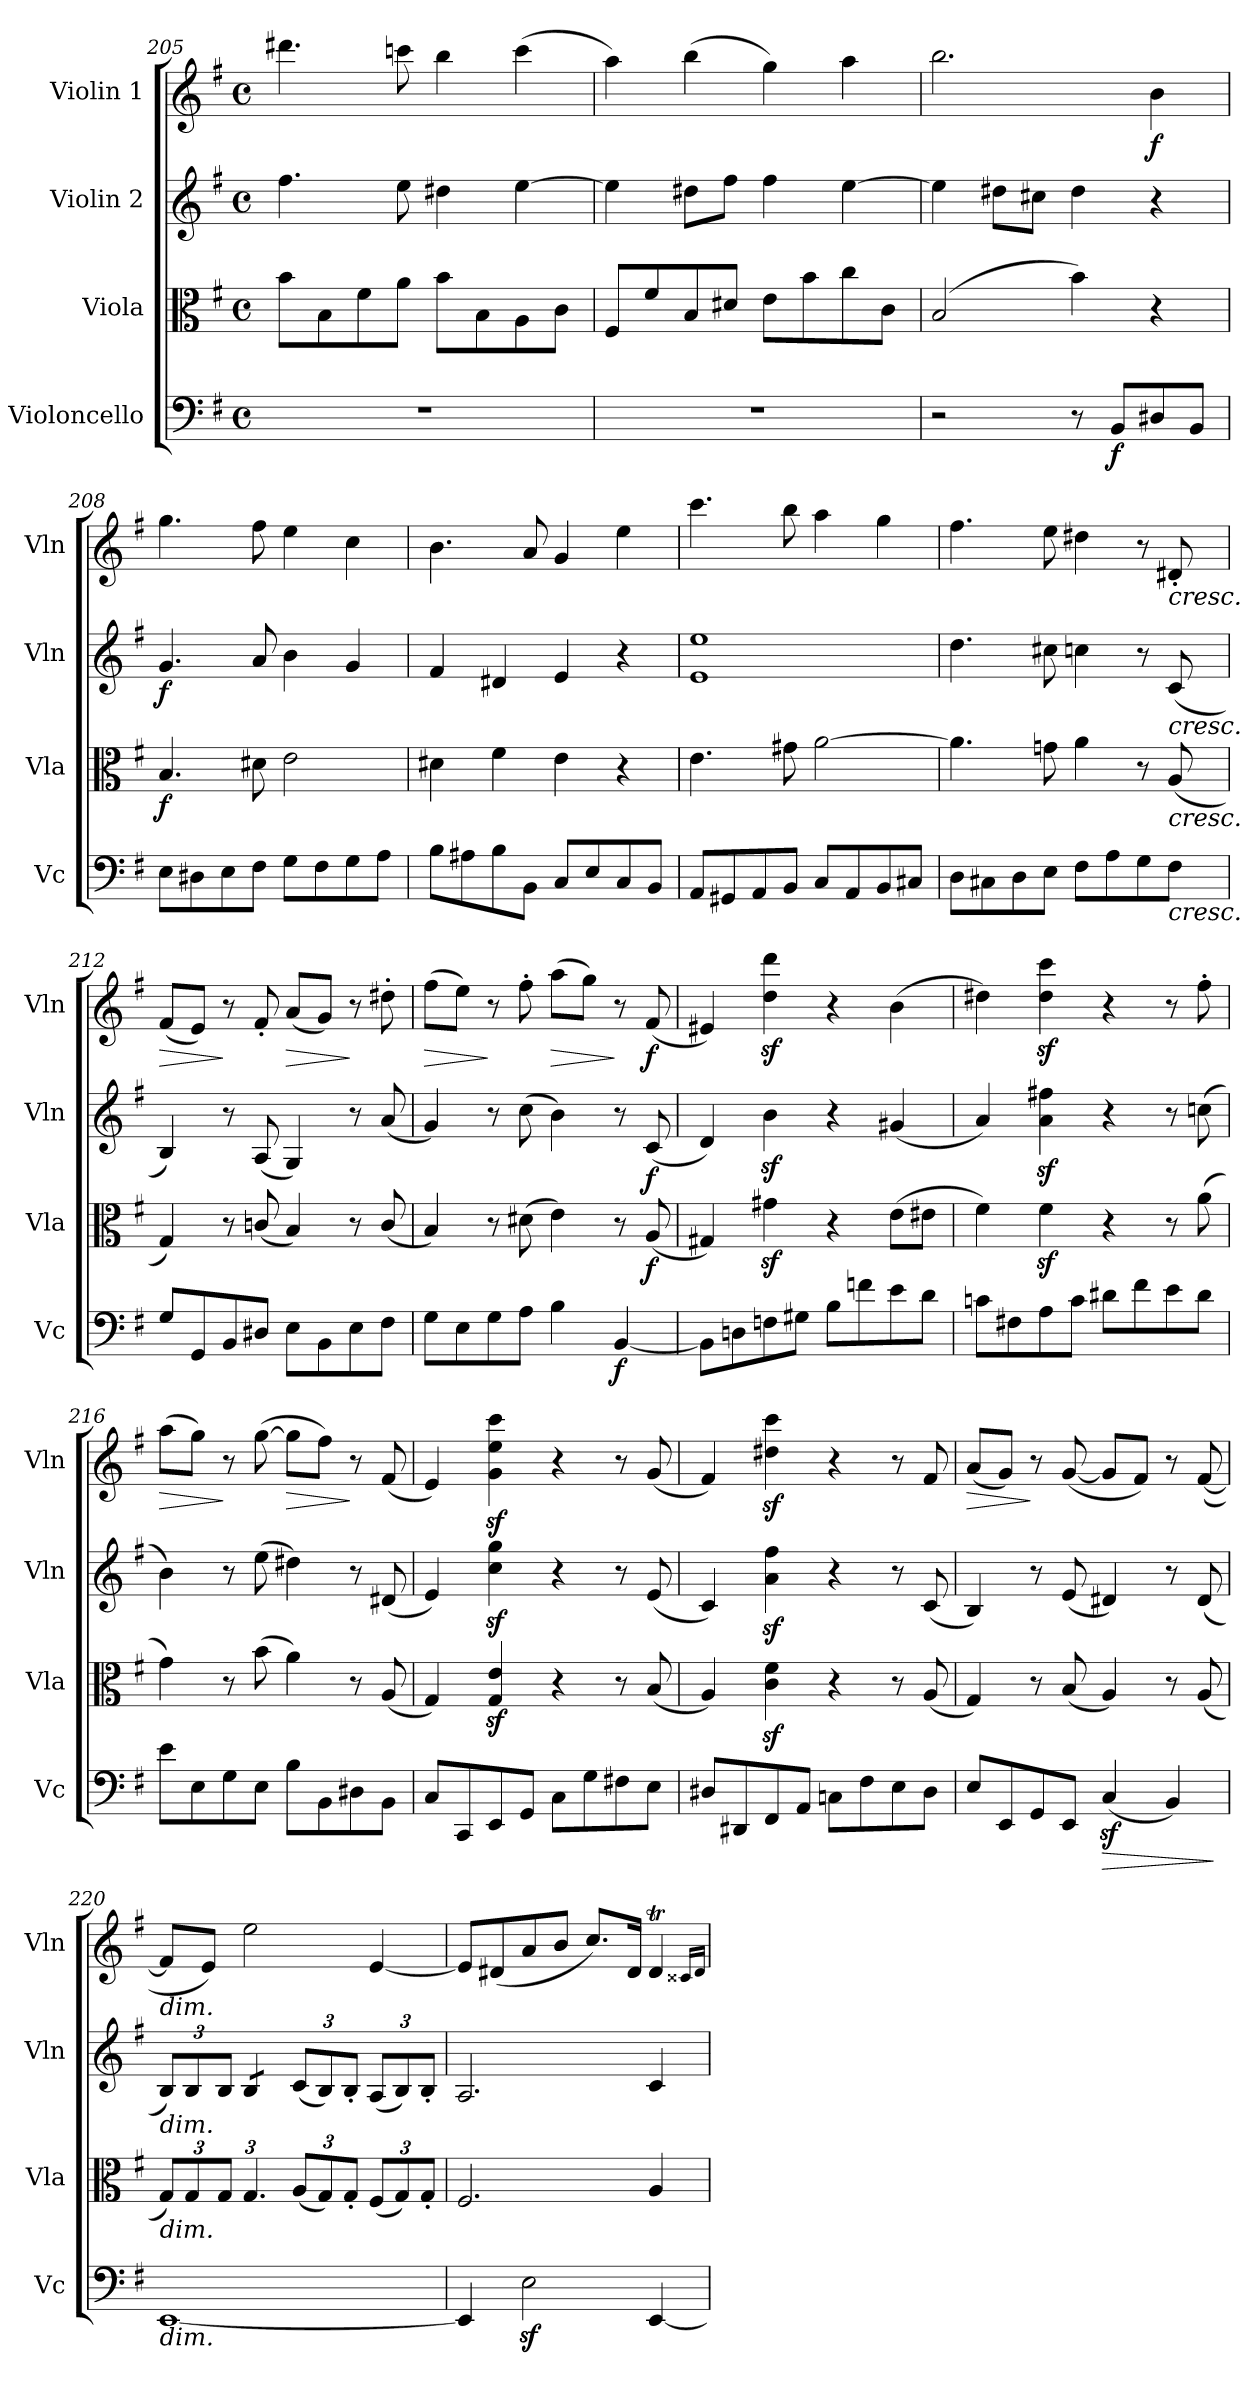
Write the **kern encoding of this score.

**kern	**dynam	**kern	**dynam	**kern	**dynam	**kern	**dynam
*part4	*part4	*part3	*part3	*part2	*part2	*part1	*part1
*staff4	*staff4	*staff3	*staff3	*staff2	*staff2	*staff1	*staff1
*I"Violoncello	*	*I"Viola	*	*I"Violin 2	*	*I"Violin 1	*
*I'Vc	*	*I'Vla	*	*I'Vln	*	*I'Vln	*
*clefF4	*	*clefC3	*	*clefG2	*	*clefG2	*
*k[f#]	*	*k[f#]	*	*k[f#]	*	*k[f#]	*
*M4/4	*	*M4/4	*	*M4/4	*	*M4/4	*
*met(c)	*	*met(c)	*	*met(c)	*	*met(c)	*
=205	=205	=205	=205	=205	=205	=205	=205
1r	.	8b\L	.	4.ff#\	.	4.ddd#X\	.
.	.	8B\	.	.	.	.	.
.	.	8f#\	.	.	.	.	.
.	.	8a\J	.	8ee\	.	8cccn\	.
.	.	8b\L	.	4dd#X\	.	4bb\	.
.	.	8B\	.	.	.	.	.
.	.	8A\	.	[4ee\	.	(4ccc\	.
.	.	8c\J	.	.	.	.	.
=206	=206	=206	=206	=206	=206	=206	=206
1r	.	8F#/L	.	4ee\]	.	4aa\)	.
.	.	8f#/	.	.	.	.	.
.	.	8B/	.	8dd#X\L	.	(4bb\	.
.	.	8d#X/J	.	8ff#\J	.	.	.
.	.	8e\L	.	4ff#\	.	4gg\)	.
.	.	8b\	.	.	.	.	.
.	.	8cc\	.	[4ee\	.	4aa\	.
.	.	8c\J	.	.	.	.	.
=207	=207	=207	=207	=207	=207	=207	=207
2r	.	(2B/	.	4ee\]	.	2.bb\	.
.	.	.	.	8dd#X\L	.	.	.
.	.	.	.	8cc#X\J	.	.	.
8r	.	4b\)	.	4dd#\	.	.	.
!	!LO:DY:b	!	!	!	!	!	!
8BB/L	f	.	.	.	.	.	.
!	!	!	!	!	!	!	!LO:DY:b
8D#X/	.	4r	.	4r	.	4b\	f
8BB/J	.	.	.	.	.	.	.
!!LO:PB:g=z
=208	=208	=208	=208	=208	=208	=208	=208
!	!	!	!LO:DY:b	!	!LO:DY:b	!	!
8E\L	.	4.B/	f	4.g/	f	4.gg\	.
8D#X\	.	.	.	.	.	.	.
8E\	.	.	.	.	.	.	.
8F#\J	.	8d#X\	.	8a/	.	8ff#\	.
8G\L	.	2e\	.	4b\	.	4ee\	.
8F#\	.	.	.	.	.	.	.
8G\	.	.	.	4g/	.	4cc\	.
8A\J	.	.	.	.	.	.	.
!!LO:LB:g=z
=209	=209	=209	=209	=209	=209	=209	=209
8B\L	.	4d#X\	.	4f#/	.	4.b\	.
8A#X\	.	.	.	.	.	.	.
8B\	.	4f#\	.	4d#X/	.	.	.
8BB\J	.	.	.	.	.	8a/	.
8C/L	.	4e\	.	4e/	.	4g/	.
8E/	.	.	.	.	.	.	.
8C/	.	4r	.	4r	.	4ee\	.
8BB/J	.	.	.	.	.	.	.
=210	=210	=210	=210	=210	=210	=210	=210
8AA/L	.	4.e\	.	1e 1ee	.	4.ccc\	.
8GG#X/	.	.	.	.	.	.	.
8AA/	.	.	.	.	.	.	.
8BB/J	.	8g#X\	.	.	.	8bb\	.
8C/L	.	[2a\	.	.	.	4aa\	.
8AA/	.	.	.	.	.	.	.
8BB/	.	.	.	.	.	4gg\	.
8C#X/J	.	.	.	.	.	.	.
=211	=211	=211	=211	=211	=211	=211	=211
8D\L	.	4.a\]	.	4.dd\	.	4.ff#\	.
8C#X\	.	.	.	.	.	.	.
8D\	.	.	.	.	.	.	.
8E\J	.	8gn\	.	8cc#X\	.	8ee\	.
8F#\L	.	4a\	.	4ccn\	.	4dd#X\	.
8A\	.	.	.	.	.	.	.
8G\	.	8r	.	8r	.	8r	.
!	!	!	!	!	!	!LO:TX:b:i:t=cresc.	!
!	!	!	!	!LO:TX:b:i:t=cresc.	!	!	!
!	!	!LO:TX:b:i:t=cresc.	!	!	!	!	!
!LO:TX:b:i:t=cresc.	!	!	!	!	!	!	!
8F#\J	.	(8A/	.	(8c/	.	8d#X'/	.
=212	=212	=212	=212	=212	=212	=212	=212
!	!	!	!	!	!	!	!LO:HP:b
8G/L	.	4G/)	.	4B/)	.	(8f#/L	>
8GG/	.	.	.	.	.	8e/J)	.
8BB/	.	8r	.	8r	.	8r	]
8D#X/J	.	(8cn/	.	(8A/	.	8f#'/	.
!	!	!	!	!	!	!	!LO:HP:b
8E\L	.	4B/)	.	4G/)	.	(8a/L	>
8BB\	.	.	.	.	.	8g/J)	.
8E\	.	8r	.	8r	.	8r	]
8F#\J	.	(8c/	.	(8a/	.	8dd#X'\	.
=213	=213	=213	=213	=213	=213	=213	=213
!	!	!	!	!	!	!	!LO:HP:b
8G\L	.	4B/)	.	4g/)	.	(8ff#\L	>
8E\	.	.	.	.	.	8ee\J)	.
8G\	.	8r	.	8r	.	8r	]
8A\J	.	(8d#X\	.	(8cc\	.	8ff#'\	.
!	!	!	!	!	!	!	!LO:HP:b
4B\	.	4e\)	.	4b\)	.	(8aa\L	>
.	.	.	.	.	.	8gg\J)	.
!	!LO:DY:b	!	!	!	!	!	!
[4BB/	f	8r	.	8r	.	8r	]
!	!	!	!LO:DY:b	!	!LO:DY:b	!	!LO:DY:b
.	.	(8A/	f	(8c/	f	(8f#/	f
!!LO:LB:g=z
=214	=214	=214	=214	=214	=214	=214	=214
8BB\L]	.	4G#X/)	.	4d/)	.	4e#X/)	.
8Dn\	.	.	.	.	.	.	.
8Fn\	.	4g#Xz<\	.	4bz<\	.	4dd\z< 4ddd\z<	.
8G#X\J	.	.	.	.	.	.	.
8B\L	.	4r	.	4r	.	4r	.
8fn\	.	.	.	.	.	.	.
8e\	.	(8e\L	.	(4g#X/	.	(4b\	.
8d\J	.	8e#X\J	.	.	.	.	.
!!LO:LB:g=z
=215	=215	=215	=215	=215	=215	=215	=215
8cn\L	.	4f#\)	.	4a/)	.	4dd#X\)	.
8F#X\	.	.	.	.	.	.	.
8A\	.	4f#z<\	.	4a\z< 4ff#X\z<	.	4dd#\z< 4ccc\z<	.
8c\J	.	.	.	.	.	.	.
8d#X\L	.	4r	.	4r	.	4r	.
8f#\	.	.	.	.	.	.	.
8e\	.	8r	.	8r	.	8r	.
8d#\J	.	(8a\	.	(8ccn\	.	8ff#'\	.
=216	=216	=216	=216	=216	=216	=216	=216
!	!	!	!	!	!	!	!LO:HP:b
8e\L	.	4g\)	.	4b\)	.	(8aa\L	>
8E\	.	.	.	.	.	8gg\J)	.
8G\	.	8r	.	8r	.	8r	]
8E\J	.	(8b\	.	(8ee\	.	([8gg\	.
!	!	!	!	!	!	!	!LO:HP:b
8B\L	.	4a\)	.	4dd#X\)	.	8gg\L]	>
8BB\	.	.	.	.	.	8ff#\J)	.
8D#X\	.	8r	.	8r	.	8r	]
8BB\J	.	(8A/	.	(8d#X/	.	(8f#/	.
=217	=217	=217	=217	=217	=217	=217	=217
8C/L	.	4G/)	.	4e/)	.	4e/)	.
8CC/	.	.	.	.	.	.	.
8EE/	.	4G/z< 4e/z<	.	4cc\z< 4gg\z<	.	4g\z< 4ee\z< 4ccc\z<	.
8GG/J	.	.	.	.	.	.	.
8C\L	.	4r	.	4r	.	4r	.
8G\	.	.	.	.	.	.	.
8F#X\	.	8r	.	8r	.	8r	.
8E\J	.	(8B/	.	(8e/	.	(8g/	.
=218	=218	=218	=218	=218	=218	=218	=218
8D#X/L	.	4A/)	.	4c/)	.	4f#/)	.
8DD#X/	.	.	.	.	.	.	.
8FF#/	.	4c\z< 4f#\z<	.	4a\z< 4ff#\z<	.	4dd#X\z< 4ccc\z<	.
8AA/J	.	.	.	.	.	.	.
8Cn\L	.	4r	.	4r	.	4r	.
8F#\	.	.	.	.	.	.	.
8E\	.	8r	.	8r	.	8r	.
8D#\J	.	(8A/	.	(8c/	.	8f#/	.
=219	=219	=219	=219	=219	=219	=219	=219
!	!	!	!	!	!	!	!LO:HP:b
8E/L	.	4G/)	.	4B/)	.	(8a/L	>
8EE/	.	.	.	.	.	8g/J)	.
8GG/	.	8r	.	8r	.	8r	]
8EE/J	.	(8B/	.	(8e/	.	([8g/	.
!	!LO:HP:b	!	!	!	!	!	!
(4Cz</	>	4A/)	.	4d#X/)	.	8g/L]	.
.	.	.	.	.	.	8f#/J)	.
4BB/)	.	8r	.	8r	.	8r	.
.	.	(8A/	.	(8d#/	.	([8f#/	.
.	]	.	.	.	.	.	.
!!LO:LB:g=z
=220	=220	=220	=220	=220	=220	=220	=220
*	*	*Xbrackettup	*	*Xbrackettup	*	*	*
!	!	!	!	!	!	!LO:TX:b:i:t=dim.	!
!	!	!	!	!LO:TX:b:i:t=dim.	!	!	!
!	!	!LO:TX:b:i:t=dim.	!	!	!	!	!
!LO:TX:b:i:t=dim.	!	!	!	!	!	!	!
[1EE	.	12G/L)	.	12B/L)	.	8f#/L]	.
.	.	12G/	.	12B/	.	.	.
.	.	.	.	.	.	8e/J)	.
.	.	12G/J	.	12B/J	.	.	.
*	*	*	*	*tremolo	*	*	*
.	.	6.G/	.	12B/L	.	2ee\	.
.	.	.	.	12B/	.	.	.
.	.	.	.	12B/J	.	.	.
*	*	*	*	*Xtremolo	*	*	*
.	.	(12A/L	.	(12c/L	.	.	.
.	.	12G/)	.	12B/)	.	.	.
.	.	12G'/J	.	12B'/J	.	.	.
.	.	(12F#/L	.	(12A/L	.	[4e/	.
.	.	12G/)	.	12B/)	.	.	.
.	.	12G'/J	.	12B'/J	.	.	.
=221	=221	=221	=221	=221	=221	=221	=221
4EE/]	.	2.F#/	.	2.A/	.	8e/L]	.
.	.	.	.	.	.	(8d#X/	.
2Ez<\	.	.	.	.	.	8a/	.
.	.	.	.	.	.	8b/J	.
.	.	.	.	.	.	8.cc/L)	.
.	.	.	.	.	.	16d#/Jk	.
[4EE/	.	4A/	.	4c/	.	4d#t/	.
.	.	.	.	.	.	16qc##X/LL	.
.	.	.	.	.	.	16qd#/JJ	.
=	=	=	=	=	=	=	=
*-	*-	*-	*-	*-	*-	*-	*-
